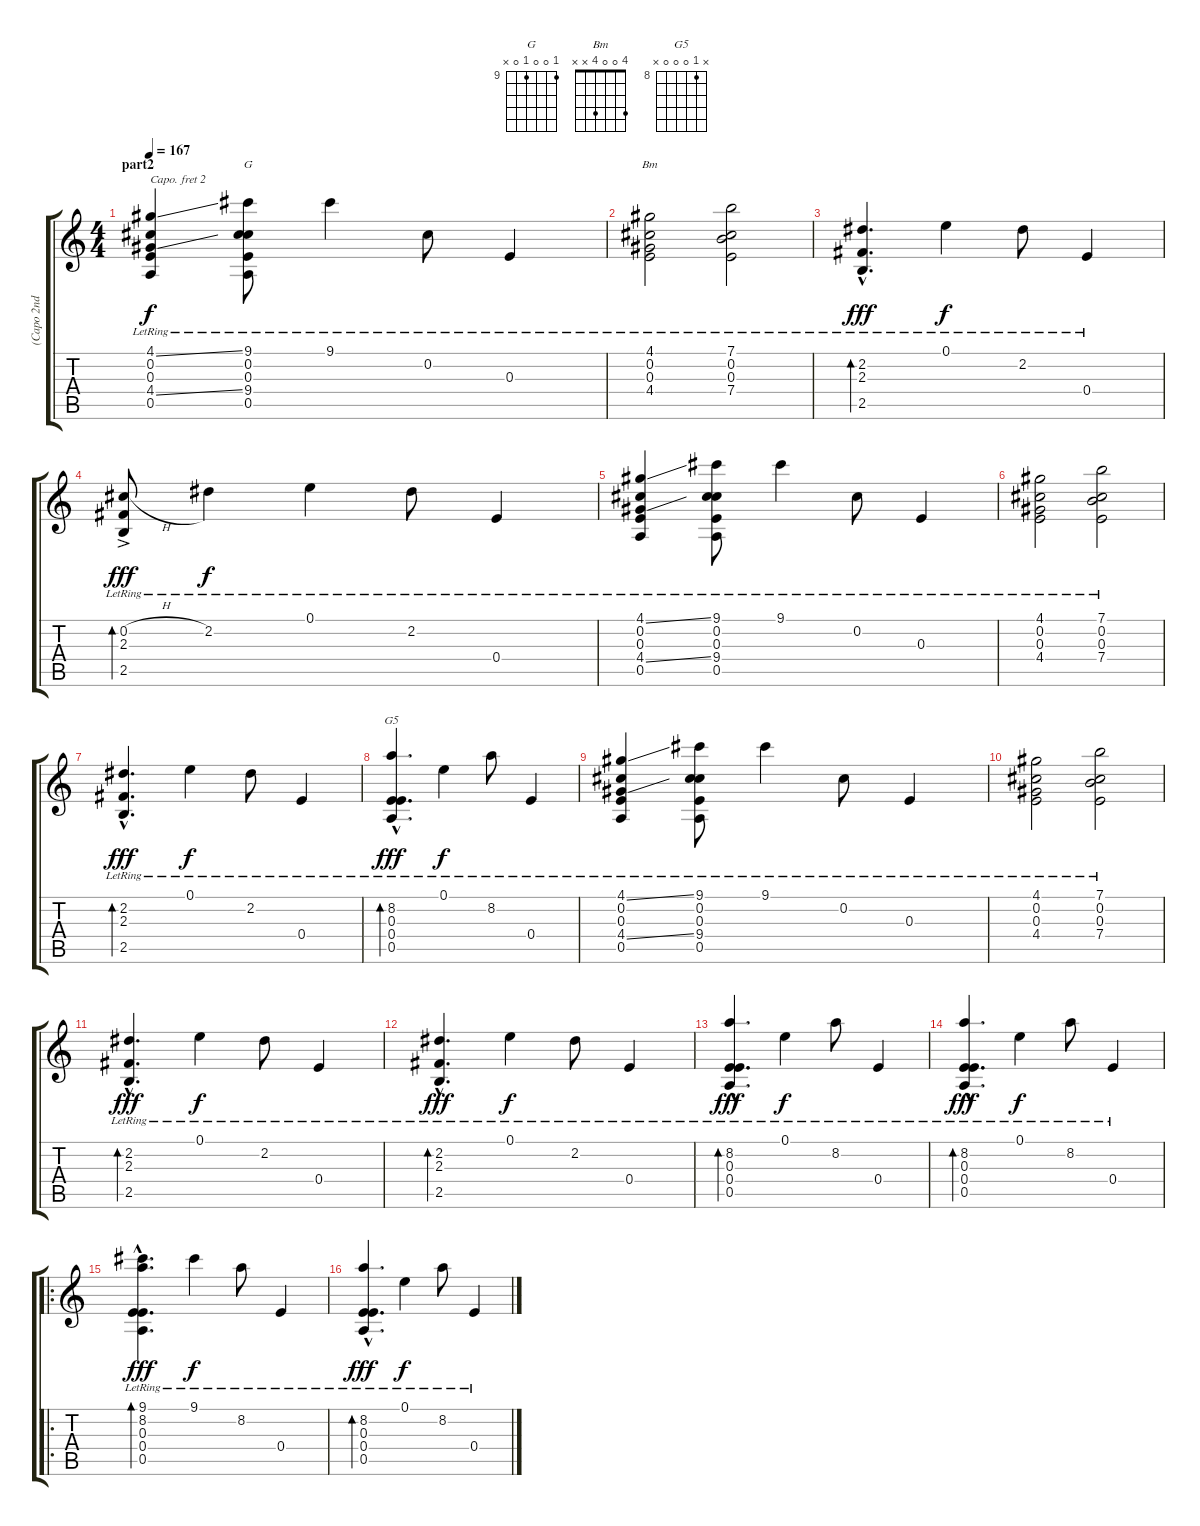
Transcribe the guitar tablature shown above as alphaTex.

\track ("(Capo 2nd Fret) Acoustic Tuning - F#, G," "(Capo 2nd ") {instrument acousticguitarsteel}
\staff {score tabs}
\capo 2
\tuning (D4 B3 D3 D3 G2 Gb2) {hide}
\chord ("G" 9 0 0 9 0 x) {firstfret 9}
\chord ("Bm" 4 0 0 4 x x)
\chord ("G5" x 8 0 0 0 x) {firstfret 8}
\ts (4 4)
\section ("" "part2")
\tempo 167
\clef g2
\ks c
(4.1{ss} 0.2{lr} 0.3{lr} 4.4{ss} 0.5{lr}).4{dy f} (9.1{lr} 0.2{lr} 0.3{lr} 9.4{lr} 0.5{lr}).8{ch "G"} 9.1{lr}.4 0.2{lr}.8 0.3{lr}.4 |
(4.1{lr} 0.2{lr} 0.3{lr} 4.4{lr}).2{ch "Bm"} (7.1{lr} 0.2{lr} 0.3{lr} 7.4{lr}).2 |
(2.2{hac lr} 2.3{hac lr} 2.5{hac lr}).4{d bd 240 dy fff} 0.1{lr}.4{dy f} 2.2{lr}.8 0.4{lr}.4 |
(0.2{h ac} 2.3{lr} 2.5{ac lr}).8{bd 240 dy fff} 2.2{lr}.4{dy f} 0.1{lr}.4 2.2{lr}.8 0.4{lr}.4 |
(4.1{ss} 0.2{lr} 0.3{lr} 4.4{ss} 0.5{lr}).4 (9.1{lr} 0.2{lr} 0.3{lr} 9.4{lr} 0.5{lr}).8 9.1{lr}.4 0.2{lr}.8 0.3{lr}.4 |
(4.1{lr} 0.2{lr} 0.3{lr} 4.4{lr}).2 (7.1{lr} 0.2{lr} 0.3{lr} 7.4{lr}).2 |
(2.2{hac lr} 2.3{hac lr} 2.5{hac lr}).4{d bd 240 dy fff} 0.1{lr}.4{dy f} 2.2{lr}.8 0.4{lr}.4 |
(8.2{hac lr} 0.3{hac lr} 0.4{hac} 0.5{hac lr}).4{d bd 240 ch "G5" dy fff} 0.1{lr}.4{dy f} 8.2{lr}.8 0.4{lr}.4 |
(4.1{ss} 0.2{lr} 0.3{lr} 4.4{ss} 0.5{lr}).4 (9.1{lr} 0.2{lr} 0.3{lr} 9.4{lr} 0.5{lr}).8 9.1{lr}.4 0.2{lr}.8 0.3{lr}.4 |
(4.1{lr} 0.2{lr} 0.3{lr} 4.4{lr}).2 (7.1{lr} 0.2{lr} 0.3{lr} 7.4{lr}).2 |
(2.2{hac lr} 2.3{hac lr} 2.5{hac lr}).4{d bd 240 dy fff} 0.1{lr}.4{dy f} 2.2{lr}.8 0.4{lr}.4 |
(2.2{hac lr} 2.3{hac lr} 2.5{hac lr}).4{d bd 240 dy fff} 0.1{lr}.4{dy f} 2.2{lr}.8 0.4{lr}.4 |
(8.2{hac lr} 0.3{hac lr} 0.4{hac} 0.5{hac lr}).4{d bd 240 dy fff} 0.1{lr}.4{dy f} 8.2{lr}.8 0.4{lr}.4 |
(8.2{hac lr} 0.3{hac lr} 0.4{hac} 0.5{hac lr}).4{d bd 240 dy fff} 0.1{lr}.4{dy f} 8.2{lr}.8 0.4{lr}.4 |
\ro
(9.1{hac} 8.2{hac lr} 0.3{hac lr} 0.4{hac} 0.5{hac lr}).4{d bd 240 dy fff} 9.1{lr}.4{dy f} 8.2{lr}.8 0.4{lr}.4 |
(8.2{hac lr} 0.3{hac lr} 0.4{hac} 0.5{hac lr}).4{d bd 240 dy fff} 0.1{lr}.4{dy f} 8.2{lr}.8 0.4{lr}.4
